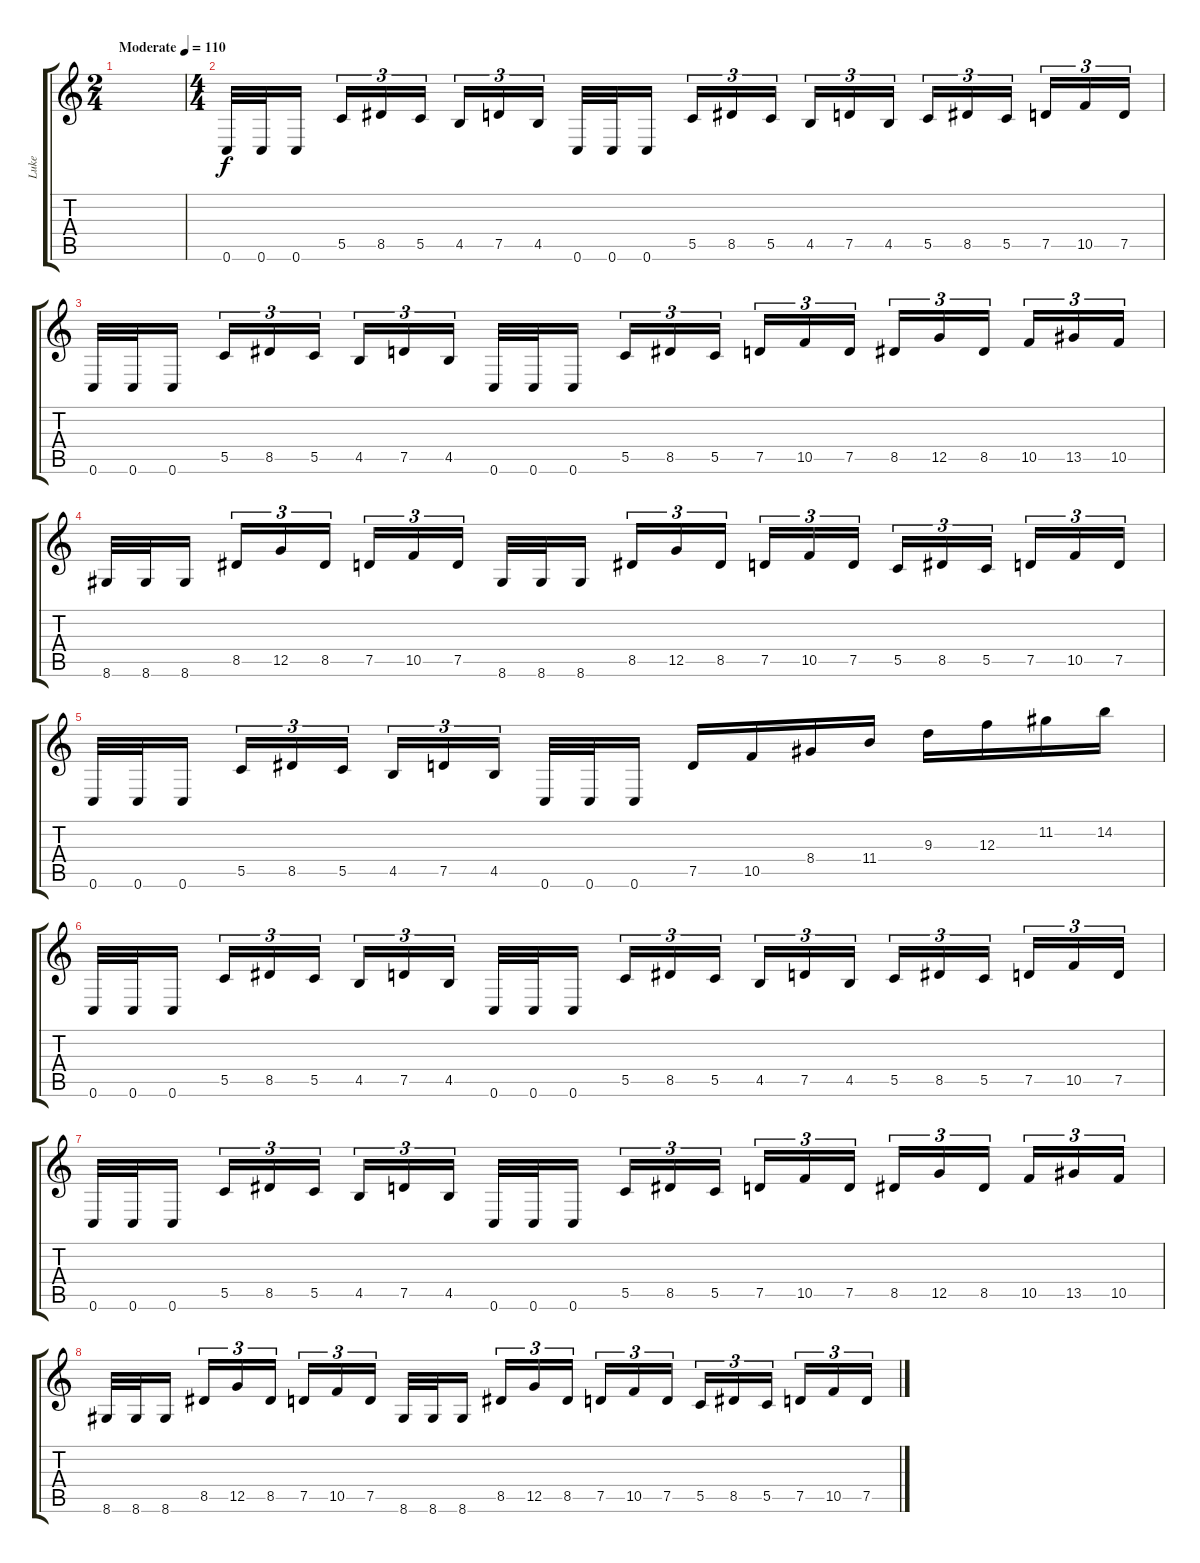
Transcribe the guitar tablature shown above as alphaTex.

\track ("Luke" "Luke") {instrument distortionguitar}
\staff {score tabs}
\tuning (D4 A3 F3 C3 G2 C2) {hide}
\ts (2 4)
\tempo (110 "Moderate")
\clef g2
\ks c
|
\ts (4 4)
0.6.32 0.6.32 0.6.16{beam splitsecondary} 5.5.16{tu (3 2)} 8.5.16{tu (3 2)} 5.5.16{tu (3 2)} 4.5.16{tu (3 2)} 7.5.16{tu (3 2)} 4.5.16{tu (3 2) beam splitsecondary} 0.6.32 0.6.32 0.6.16 5.5.16{tu (3 2)} 8.5.16{tu (3 2)} 5.5.16{tu (3 2) beam splitsecondary} 4.5.16{tu (3 2)} 7.5.16{tu (3 2)} 4.5.16{tu (3 2)} 5.5.16{tu (3 2)} 8.5.16{tu (3 2)} 5.5.16{tu (3 2) beam splitsecondary} 7.5.16{tu (3 2)} 10.5.16{tu (3 2)} 7.5.16{tu (3 2)} |
0.6.32 0.6.32 0.6.16{beam splitsecondary} 5.5.16{tu (3 2)} 8.5.16{tu (3 2)} 5.5.16{tu (3 2)} 4.5.16{tu (3 2)} 7.5.16{tu (3 2)} 4.5.16{tu (3 2) beam splitsecondary} 0.6.32 0.6.32 0.6.16 5.5.16{tu (3 2)} 8.5.16{tu (3 2)} 5.5.16{tu (3 2) beam splitsecondary} 7.5.16{tu (3 2)} 10.5.16{tu (3 2)} 7.5.16{tu (3 2)} 8.5.16{tu (3 2)} 12.5.16{tu (3 2)} 8.5.16{tu (3 2) beam splitsecondary} 10.5.16{tu (3 2)} 13.5.16{tu (3 2)} 10.5.16{tu (3 2)} |
8.6.32 8.6.32 8.6.16{beam splitsecondary} 8.5.16{tu (3 2)} 12.5.16{tu (3 2)} 8.5.16{tu (3 2)} 7.5.16{tu (3 2)} 10.5.16{tu (3 2)} 7.5.16{tu (3 2) beam splitsecondary} 8.6.32 8.6.32 8.6.16 8.5.16{tu (3 2)} 12.5.16{tu (3 2)} 8.5.16{tu (3 2) beam splitsecondary} 7.5.16{tu (3 2)} 10.5.16{tu (3 2)} 7.5.16{tu (3 2)} 5.5.16{tu (3 2)} 8.5.16{tu (3 2)} 5.5.16{tu (3 2) beam splitsecondary} 7.5.16{tu (3 2)} 10.5.16{tu (3 2)} 7.5.16{tu (3 2)} |
0.6.32 0.6.32 0.6.16{beam splitsecondary} 5.5.16{tu (3 2)} 8.5.16{tu (3 2)} 5.5.16{tu (3 2)} 4.5.16{tu (3 2)} 7.5.16{tu (3 2)} 4.5.16{tu (3 2) beam splitsecondary} 0.6.32 0.6.32 0.6.16 7.5.16 10.5.16 8.4.16 11.4.16 9.3.16 12.3.16 11.2.16 14.2.16 |
0.6.32 0.6.32 0.6.16{beam splitsecondary} 5.5.16{tu (3 2)} 8.5.16{tu (3 2)} 5.5.16{tu (3 2)} 4.5.16{tu (3 2)} 7.5.16{tu (3 2)} 4.5.16{tu (3 2) beam splitsecondary} 0.6.32 0.6.32 0.6.16 5.5.16{tu (3 2)} 8.5.16{tu (3 2)} 5.5.16{tu (3 2) beam splitsecondary} 4.5.16{tu (3 2)} 7.5.16{tu (3 2)} 4.5.16{tu (3 2)} 5.5.16{tu (3 2)} 8.5.16{tu (3 2)} 5.5.16{tu (3 2) beam splitsecondary} 7.5.16{tu (3 2)} 10.5.16{tu (3 2)} 7.5.16{tu (3 2)} |
0.6.32 0.6.32 0.6.16{beam splitsecondary} 5.5.16{tu (3 2)} 8.5.16{tu (3 2)} 5.5.16{tu (3 2)} 4.5.16{tu (3 2)} 7.5.16{tu (3 2)} 4.5.16{tu (3 2) beam splitsecondary} 0.6.32 0.6.32 0.6.16 5.5.16{tu (3 2)} 8.5.16{tu (3 2)} 5.5.16{tu (3 2) beam splitsecondary} 7.5.16{tu (3 2)} 10.5.16{tu (3 2)} 7.5.16{tu (3 2)} 8.5.16{tu (3 2)} 12.5.16{tu (3 2)} 8.5.16{tu (3 2) beam splitsecondary} 10.5.16{tu (3 2)} 13.5.16{tu (3 2)} 10.5.16{tu (3 2)} |
8.6.32 8.6.32 8.6.16{beam splitsecondary} 8.5.16{tu (3 2)} 12.5.16{tu (3 2)} 8.5.16{tu (3 2)} 7.5.16{tu (3 2)} 10.5.16{tu (3 2)} 7.5.16{tu (3 2) beam splitsecondary} 8.6.32 8.6.32 8.6.16 8.5.16{tu (3 2)} 12.5.16{tu (3 2)} 8.5.16{tu (3 2) beam splitsecondary} 7.5.16{tu (3 2)} 10.5.16{tu (3 2)} 7.5.16{tu (3 2)} 5.5.16{tu (3 2)} 8.5.16{tu (3 2)} 5.5.16{tu (3 2) beam splitsecondary} 7.5.16{tu (3 2)} 10.5.16{tu (3 2)} 7.5.16{tu (3 2)}
